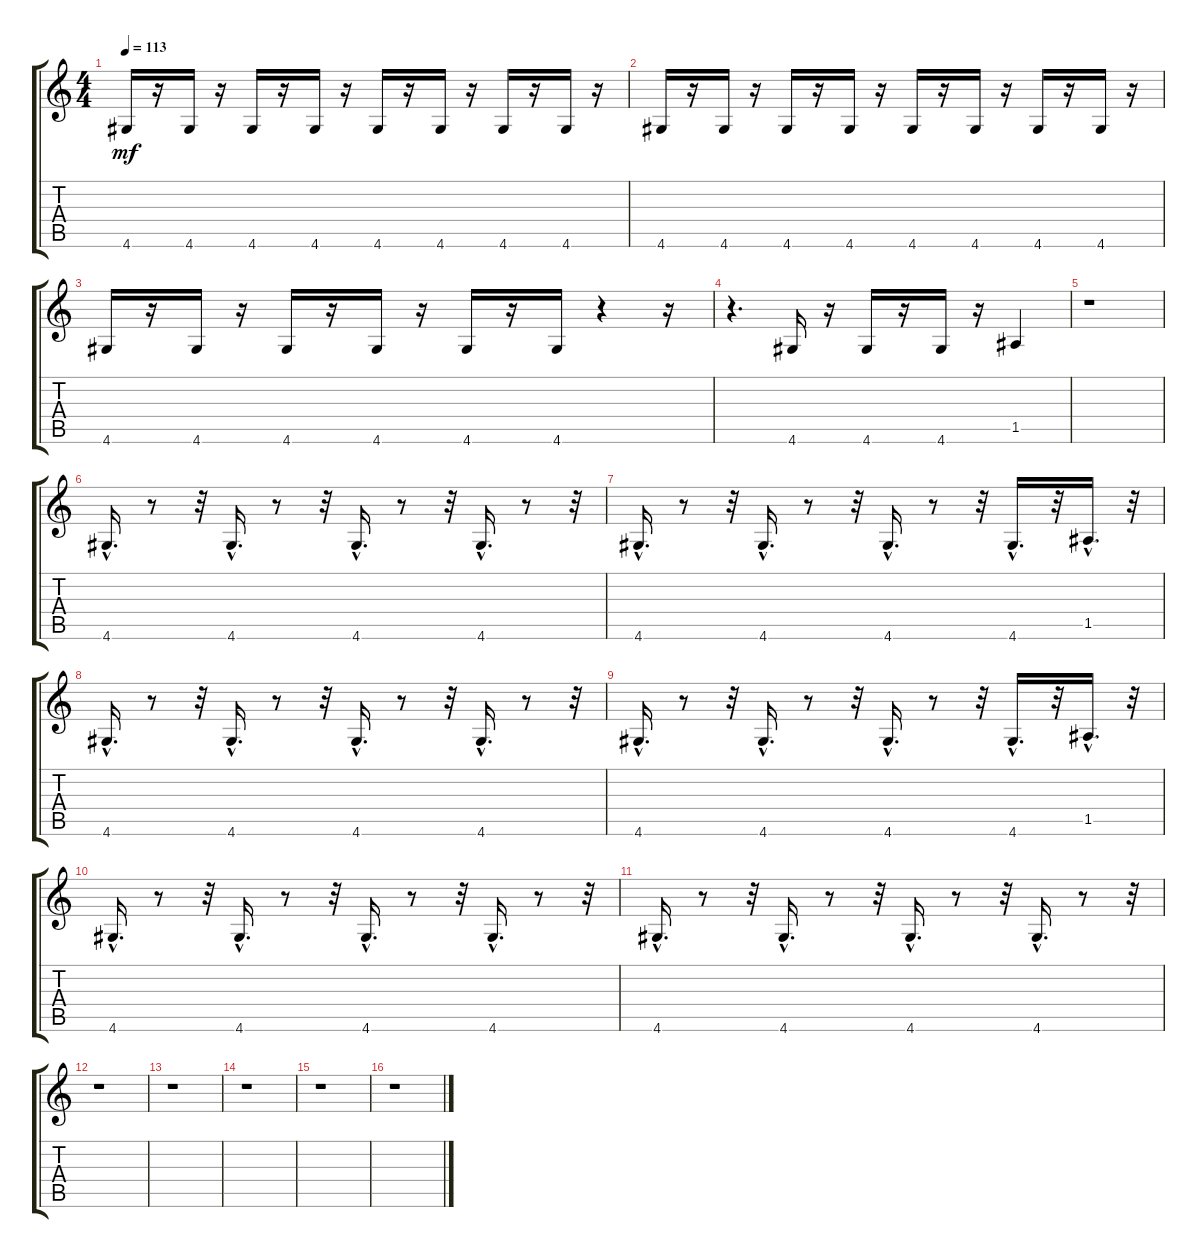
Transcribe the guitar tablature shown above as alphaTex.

\track "" {instrument acousticguitarnylon}
\staff {score tabs}
\tuning (E4 B3 G3 D3 A2 E2) {hide}
\ts (4 4)
\tempo 113
\clef g2
\ks c
4.6.16{dy mf} r.16 4.6.16 r.16 4.6.16 r.16 4.6.16 r.16 4.6.16 r.16 4.6.16 r.16 4.6.16 r.16 4.6.16 r.16 |
4.6.16 r.16 4.6.16 r.16 4.6.16 r.16 4.6.16 r.16 4.6.16 r.16 4.6.16 r.16 4.6.16 r.16 4.6.16 r.16 |
4.6.16 r.16 4.6.16 r.16 4.6.16 r.16 4.6.16 r.16 4.6.16 r.16 4.6.16 r.4 r.16 |
r.4{d} 4.6.16 r.16 4.6.16 r.16 4.6.16 r.16 1.5.4 |
r.1 |
4.6{hac}.16{d} r.8 r.32 4.6{hac}.16{d} r.8 r.32 4.6{hac}.16{d} r.8 r.32 4.6{hac}.16{d} r.8 r.32 |
4.6{hac}.16{d} r.8 r.32 4.6{hac}.16{d} r.8 r.32 4.6{hac}.16{d} r.8 r.32 4.6{hac}.16{d} r.32 1.5{hac}.16{d} r.32 |
4.6{hac}.16{d} r.8 r.32 4.6{hac}.16{d} r.8 r.32 4.6{hac}.16{d} r.8 r.32 4.6{hac}.16{d} r.8 r.32 |
4.6{hac}.16{d} r.8 r.32 4.6{hac}.16{d} r.8 r.32 4.6{hac}.16{d} r.8 r.32 4.6{hac}.16{d} r.32 1.5{hac}.16{d} r.32 |
4.6{hac}.16{d} r.8 r.32 4.6{hac}.16{d} r.8 r.32 4.6{hac}.16{d} r.8 r.32 4.6{hac}.16{d} r.8 r.32 |
4.6{hac}.16{d} r.8 r.32 4.6{hac}.16{d} r.8 r.32 4.6{hac}.16{d} r.8 r.32 4.6{hac}.16{d} r.8 r.32 |
r.1 |
r.1 |
r.1 |
r.1 |
r.1
